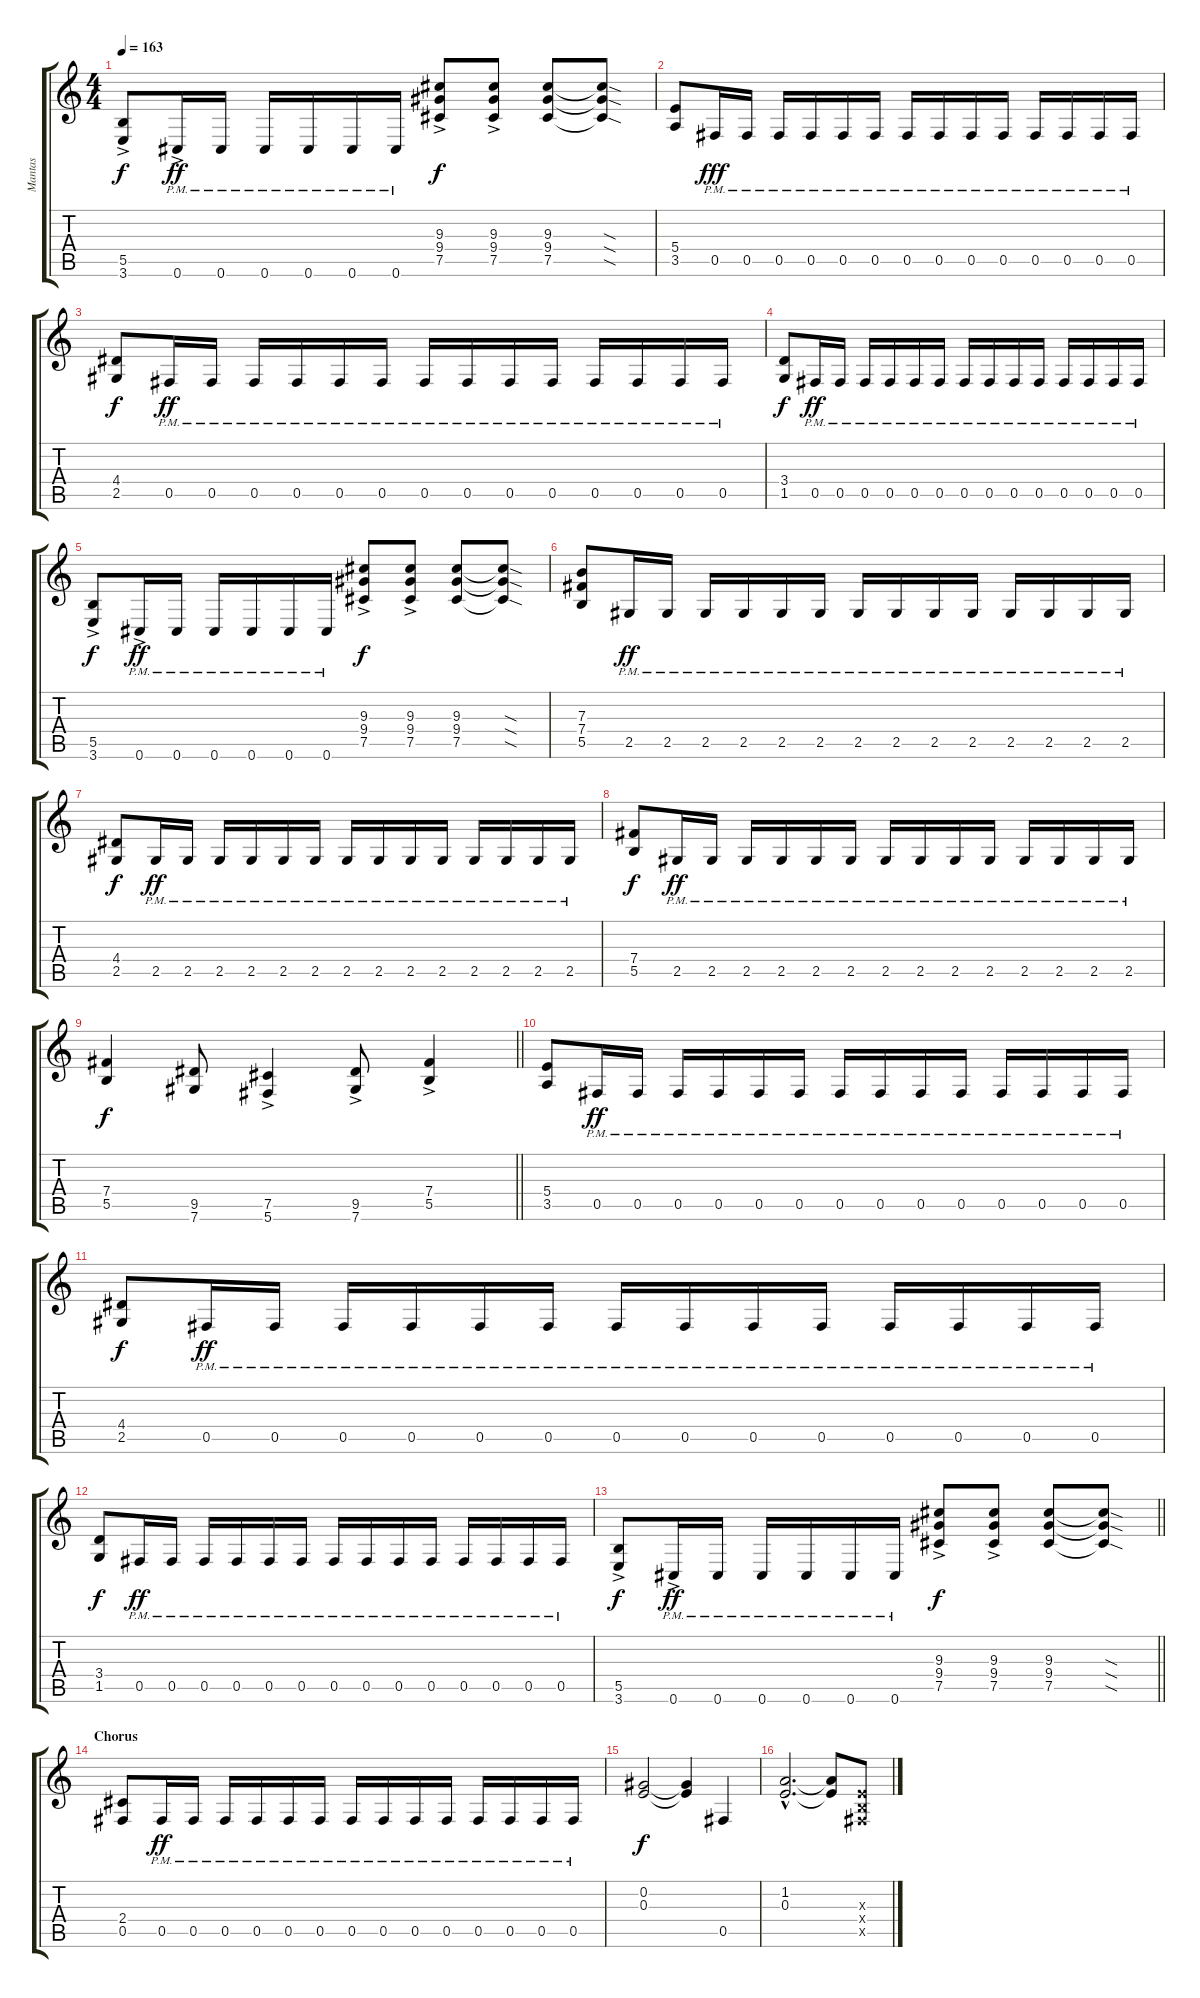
\track ("Mantas" "Mantas") {instrument distortionguitar}
\staff {score tabs}
\tuning (Db4 Ab3 E3 B2 Gb2 Db2) {hide}
\ts (4 4)
\tempo 163
\clef g2
\ks c
(5.5{ac} 3.6{ac}).8{dy f} 0.6{ac pm}.16{dy ff} 0.6{pm}.16 0.6{pm}.16 0.6{pm}.16 0.6{pm}.16 0.6{pm}.16 (9.3{ac} 9.4{ac} 7.5{ac}).8{dy f} (9.3{ac} 9.4{ac} 7.5{ac}).8 (9.3 9.4 7.5).8 (9.3{sod t} 9.4{sod t} 7.5{sod t}).8 |
(5.4 3.5).8 0.5{pm}.16{dy fff} 0.5{pm}.16 0.5{pm}.16 0.5{pm}.16 0.5{pm}.16 0.5{pm}.16 0.5{pm}.16 0.5{pm}.16 0.5{pm}.16 0.5{pm}.16 0.5{pm}.16 0.5{pm}.16 0.5{pm}.16 0.5{pm}.16 |
(4.4 2.5).8{dy f} 0.5{pm}.16{dy ff} 0.5{pm}.16 0.5{pm}.16 0.5{pm}.16 0.5{pm}.16 0.5{pm}.16 0.5{pm}.16 0.5{pm}.16 0.5{pm}.16 0.5{pm}.16 0.5{pm}.16 0.5{pm}.16 0.5{pm}.16 0.5{pm}.16 |
(3.4 1.5).8{dy f} 0.5{pm}.16{dy ff} 0.5{pm}.16 0.5{pm}.16 0.5{pm}.16 0.5{pm}.16 0.5{pm}.16 0.5{pm}.16 0.5{pm}.16 0.5{pm}.16 0.5{pm}.16 0.5{pm}.16 0.5{pm}.16 0.5{pm}.16 0.5{pm}.16 |
(5.5{ac} 3.6{ac}).8{dy f} 0.6{ac pm}.16{dy ff} 0.6{pm}.16 0.6{pm}.16 0.6{pm}.16 0.6{pm}.16 0.6{pm}.16 (9.3{ac} 9.4{ac} 7.5{ac}).8{dy f} (9.3{ac} 9.4{ac} 7.5{ac}).8 (9.3 9.4 7.5).8 (9.3{sod t} 9.4{sod t} 7.5{sod t}).8 |
(7.3 7.4 5.5).8 2.5{pm}.16{dy ff} 2.5{pm}.16 2.5{pm}.16 2.5{pm}.16 2.5{pm}.16 2.5{pm}.16 2.5{pm}.16 2.5{pm}.16 2.5{pm}.16 2.5{pm}.16 2.5{pm}.16 2.5{pm}.16 2.5{pm}.16 2.5{pm}.16 |
(4.4 2.5).8{dy f} 2.5{pm}.16{dy ff} 2.5{pm}.16 2.5{pm}.16 2.5{pm}.16 2.5{pm}.16 2.5{pm}.16 2.5{pm}.16 2.5{pm}.16 2.5{pm}.16 2.5{pm}.16 2.5{pm}.16 2.5{pm}.16 2.5{pm}.16 2.5{pm}.16 |
(7.4 5.5).8{dy f} 2.5{pm}.16{dy ff} 2.5{pm}.16 2.5{pm}.16 2.5{pm}.16 2.5{pm}.16 2.5{pm}.16 2.5{pm}.16 2.5{pm}.16 2.5{pm}.16 2.5{pm}.16 2.5{pm}.16 2.5{pm}.16 2.5{pm}.16 2.5{pm}.16 |
\barLineRight lightlight
(7.4 5.5).4{dy f} (9.5 7.6).8 (7.5{ac} 5.6).4 (9.5{ac} 7.6).8 (7.4 5.5{ac}).4 |
(5.4 3.5).8 0.5{pm}.16{dy ff} 0.5{pm}.16 0.5{pm}.16 0.5{pm}.16 0.5{pm}.16 0.5{pm}.16 0.5{pm}.16 0.5{pm}.16 0.5{pm}.16 0.5{pm}.16 0.5{pm}.16 0.5{pm}.16 0.5{pm}.16 0.5{pm}.16 |
(4.4 2.5).8{dy f} 0.5{pm}.16{dy ff} 0.5{pm}.16 0.5{pm}.16 0.5{pm}.16 0.5{pm}.16 0.5{pm}.16 0.5{pm}.16 0.5{pm}.16 0.5{pm}.16 0.5{pm}.16 0.5{pm}.16 0.5{pm}.16 0.5{pm}.16 0.5{pm}.16 |
(3.4 1.5).8{dy f} 0.5{pm}.16{dy ff} 0.5{pm}.16 0.5{pm}.16 0.5{pm}.16 0.5{pm}.16 0.5{pm}.16 0.5{pm}.16 0.5{pm}.16 0.5{pm}.16 0.5{pm}.16 0.5{pm}.16 0.5{pm}.16 0.5{pm}.16 0.5{pm}.16 |
\barLineRight lightlight
(5.5{ac} 3.6{ac}).8{dy f} 0.6{ac pm}.16{dy ff} 0.6{pm}.16 0.6{pm}.16 0.6{pm}.16 0.6{pm}.16 0.6{pm}.16 (9.3{ac} 9.4{ac} 7.5{ac}).8{dy f} (9.3{ac} 9.4{ac} 7.5{ac}).8 (9.3 9.4 7.5).8 (9.3{sod t} 9.4{sod t} 7.5{sod t}).8 |
\section ("" "Chorus")
(2.4 0.5).8 0.5{pm}.16{dy ff} 0.5{pm}.16 0.5{pm}.16 0.5{pm}.16 0.5{pm}.16 0.5{pm}.16 0.5{pm}.16 0.5{pm}.16 0.5{pm}.16 0.5{pm}.16 0.5{pm}.16 0.5{pm}.16 0.5{pm}.16 0.5{pm}.16 |
(0.2 0.3).2{dy f} (0.2{t} 0.3{t}).4 0.5.4 |
(1.2{hac} 0.3{hac}).2{d} (1.2{t} 0.3{t}).8 (0.3{x} 0.4{x} 0.5{x}).8
